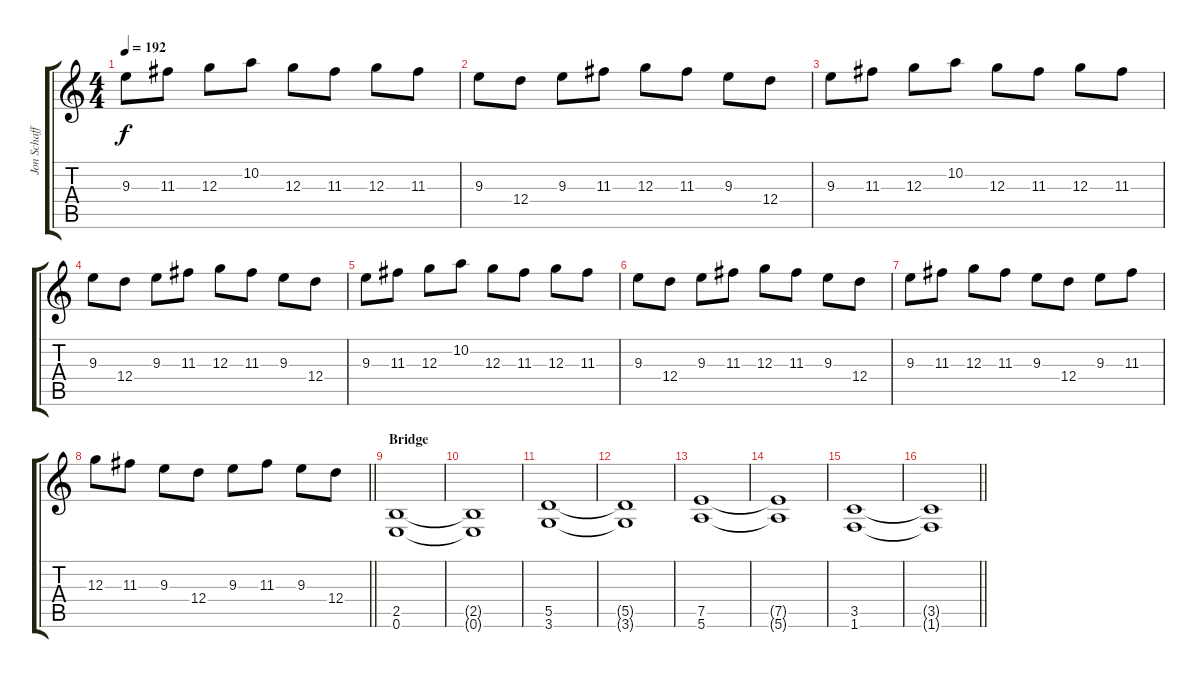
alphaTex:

\track ("Jon Schaffer" "Jon Schaff") {instrument distortionguitar}
\staff {score tabs}
\tuning (E4 B3 G3 D3 A2 E2) {hide}
\ts (4 4)
\tempo 192
\clef g2
\ks c
9.3.8{dy f} 11.3.8 12.3.8 10.2.8 12.3.8 11.3.8 12.3.8 11.3.8 |
9.3.8 12.4.8 9.3.8 11.3.8 12.3.8 11.3.8 9.3.8 12.4.8 |
9.3.8 11.3.8 12.3.8 10.2.8 12.3.8 11.3.8 12.3.8 11.3.8 |
9.3.8 12.4.8 9.3.8 11.3.8 12.3.8 11.3.8 9.3.8 12.4.8 |
9.3.8 11.3.8 12.3.8 10.2.8 12.3.8 11.3.8 12.3.8 11.3.8 |
9.3.8 12.4.8 9.3.8 11.3.8 12.3.8 11.3.8 9.3.8 12.4.8 |
9.3.8 11.3.8 12.3.8 11.3.8 9.3.8 12.4.8 9.3.8 11.3.8 |
\barLineRight lightlight
12.3.8 11.3.8 9.3.8 12.4.8 9.3.8 11.3.8 9.3.8 12.4.8 |
\section ("" "Bridge")
(2.5 0.6).1 |
(2.5{t} 0.6{t}).1 |
(5.5 3.6).1 |
(5.5{t} 3.6{t}).1 |
(7.5 5.6).1 |
(7.5{t} 5.6{t}).1 |
(3.5 1.6).1 |
\barLineRight lightlight
(3.5{t} 1.6{t}).1
